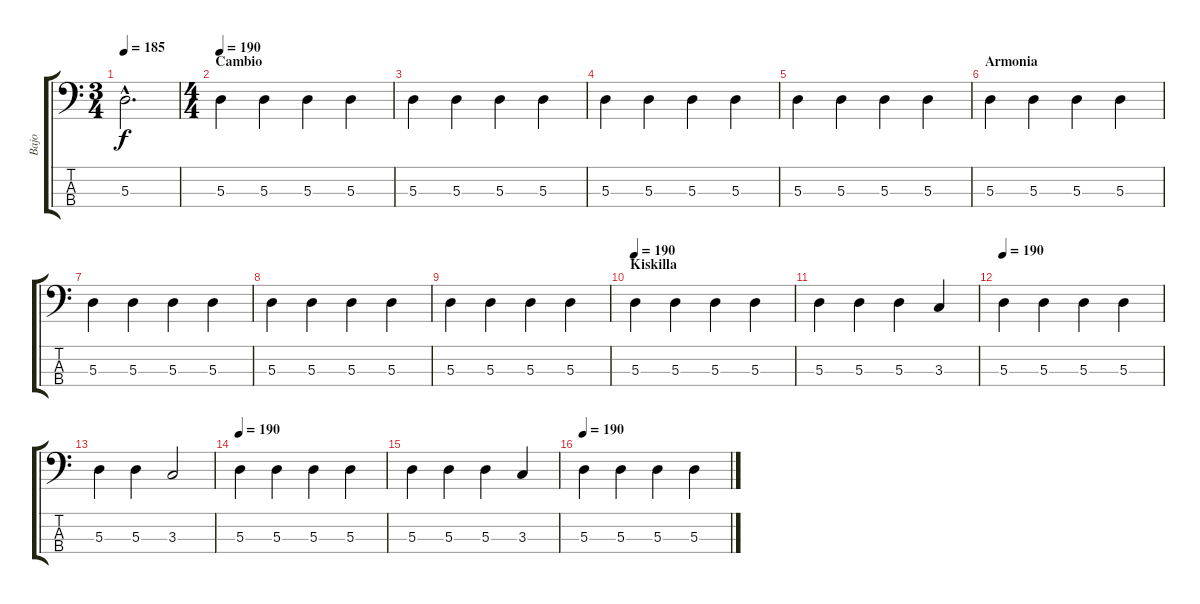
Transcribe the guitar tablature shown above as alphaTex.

\track ("Bajo" "Bajo") {instrument electricbassfinger}
\staff {score tabs}
\tuning (G2 D2 A1 E1) {hide}
\ts (3 4)
\tempo 185
\clef f4
\ks c
5.3{hac}.2{d dy f} |
\ts (4 4)
\section ("" "Cambio")
\tempo 190
5.3.4 5.3.4 5.3.4 5.3.4 |
5.3.4 5.3.4 5.3.4 5.3.4 |
5.3.4 5.3.4 5.3.4 5.3.4 |
5.3.4 5.3.4 5.3.4 5.3.4 |
\section ("" "Armonia")
5.3.4 5.3.4 5.3.4 5.3.4 |
5.3.4 5.3.4 5.3.4 5.3.4 |
5.3.4 5.3.4 5.3.4 5.3.4 |
5.3.4 5.3.4 5.3.4 5.3.4 |
\section ("" "Kiskilla")
\tempo 190
5.3.4 5.3.4 5.3.4 5.3.4 |
5.3.4 5.3.4 5.3.4 3.3.4 |
\tempo 190
5.3.4 5.3.4 5.3.4 5.3.4 |
5.3.4 5.3.4 3.3.2 |
\tempo 190
5.3.4 5.3.4 5.3.4 5.3.4 |
5.3.4 5.3.4 5.3.4 3.3.4 |
\tempo 190
5.3.4 5.3.4 5.3.4 5.3.4
